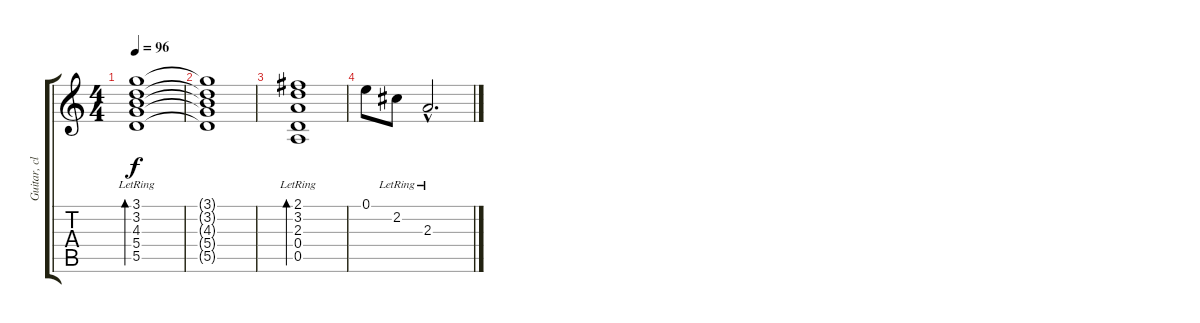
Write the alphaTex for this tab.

\track ("Guitar, clean" "Guitar, cl") {instrument electricguitarclean}
\staff {score tabs}
\tuning (E4 B3 G3 D3 A2 E2) {hide}
\ts (4 4)
\tempo 96
\clef g2
\ks c
(3.1{lr} 3.2{lr} 4.3{lr} 5.4 5.5).1{bd 240 dy f} |
(3.1{t} 3.2{t} 4.3{t} 5.4{t} 5.5{t}).1 |
(2.1{lr} 3.2{lr} 2.3{lr} 0.4 0.5).1{bd 240} |
0.1.8 2.2{lr}.8 2.3{hac lr}.2{d}
